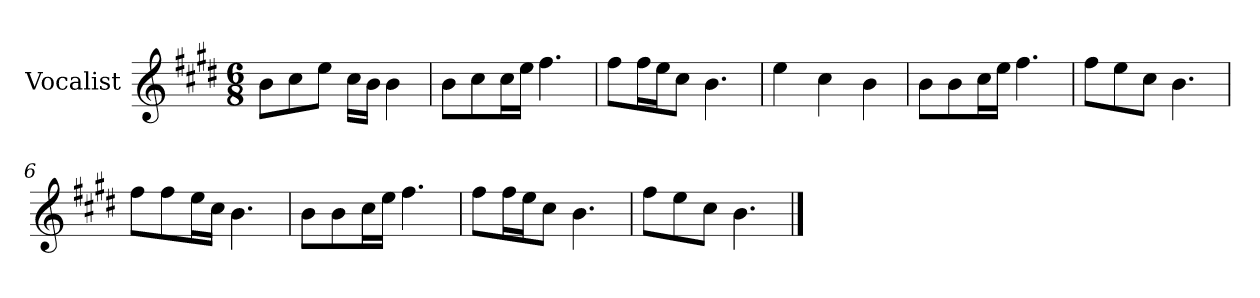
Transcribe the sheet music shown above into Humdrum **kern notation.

**kern
*part1
*staff1
*I"Vocalist
*k[f#c#g#d#]
*E:
*M6/8
=
8bL
8cc#
8eeJ
16cc#LL
16bJJ
4b
=1
8bL
8cc#
16cc#L
16eeJJ
4.ff#
=2
8ff#L
16ff#L
16eeJ
8cc#J
4.b
=3
4ee
4cc#
4b
=4
8bL
8b
16cc#L
16eeJJ
4.ff#
=5
8ff#L
8ee
8cc#J
4.b
=6
8ff#L
8ff#
16eeL
16cc#JJ
4.b
=7
8bL
8b
16cc#L
16eeJJ
4.ff#
=8
8ff#L
16ff#L
16eeJ
8cc#J
4.b
=9
8ff#L
8ee
8cc#J
4.b
==
*-
